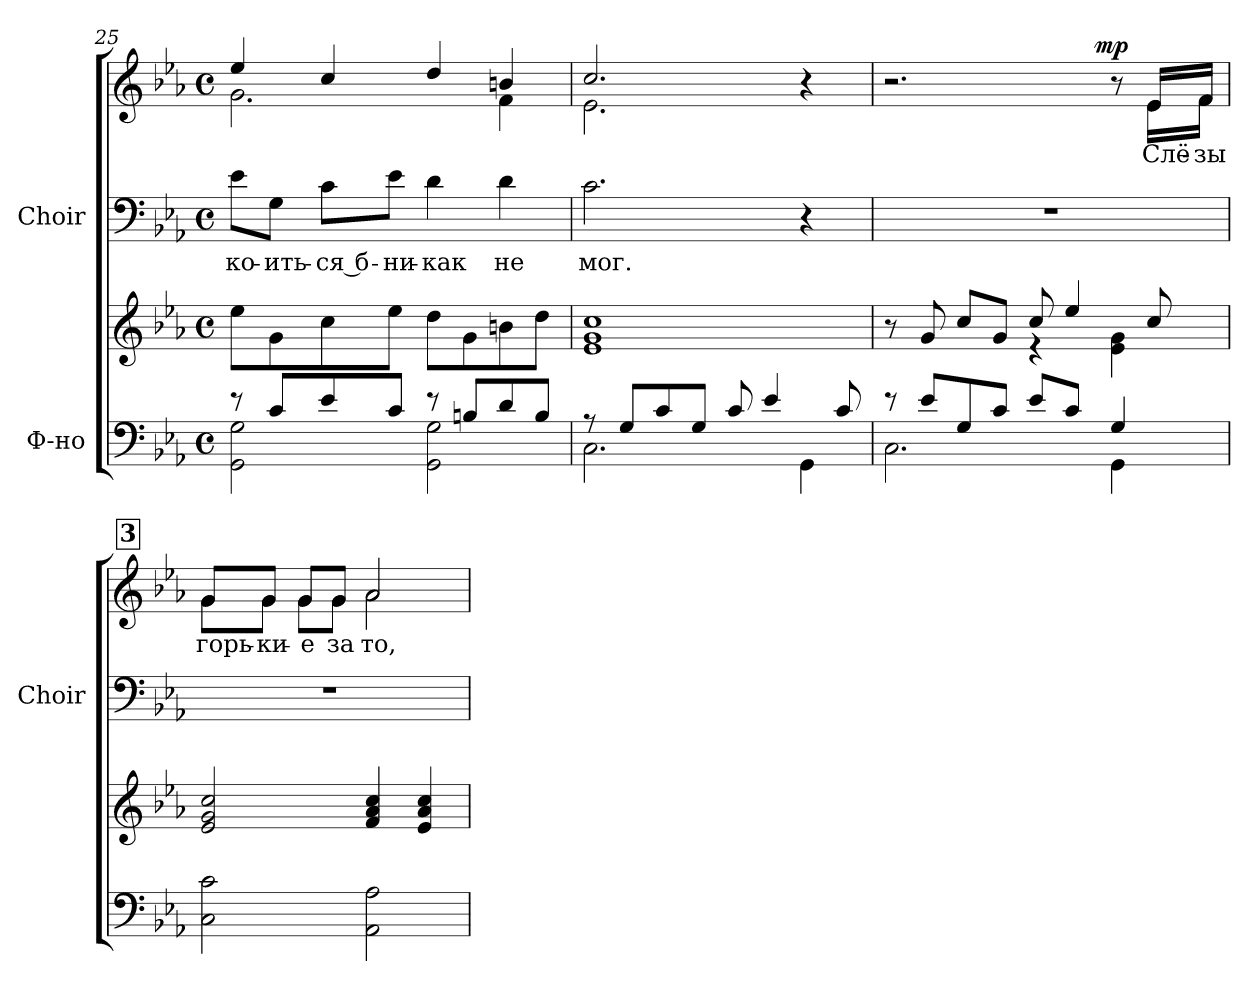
**kern	**kern	**kern	**text	**kern	**text	**dynam
*part2	*part2	*part1	*part1	*part1	*part1	*part1
*staff4	*staff3	*staff2	*staff2	*staff1	*staff1	*staff1/2
*I"Ф-но	*	*I"Choir	*	*	*	*
*	*	*I'Choir	*	*	*	*
*clefF4	*clefG2	*clefF4	*	*clefG2	*	*
*k[b-e-a-]	*k[b-e-a-]	*k[b-e-a-]	*	*k[b-e-a-]	*	*
*E-:	*E-:	*E-:	*	*E-:	*	*
*M4/4	*M4/4	*M4/4	*	*M4/4	*	*
*met(c)	*met(c)	*met(c)	*	*met(c)	*	*
=25	=25	=25	=25	=25	=25	=25
*^	*	*	*	*	*	*
!	!	!	!	!LO:LY:a:color=#000000	!	!	!
*	*	*	*	*	*^	*	*
8r	2GGi\ 2Gi	8ee-i\L	8e-i\L	-ко-	4ee-i/	2.gi\	.	.
!	!	!	!	!LO:LY:a:color=#000000	!	!	!	!
8ci/L	.	8gi\	8Gi\J	-ить-	.	.	.	.
!	!	!	!	!LO:LY:a:color=#000000	!	!	!	!
8e-i/	.	8cci\	8ci\L	-ся б-	4cci/	.	.	.
!	!	!	!	!LO:LY:a:color=#000000	!	!	!	!
8ci/J	.	8ee-i\J	8e-i\J	-ни-	.	.	.	.
!	!	!	!	!LO:LY:a:color=#000000	!	!	!	!
8r	2GGi\ 2Gi	8ddi\L	4di\	-как	4ddi/	.	.	.
8Bni/L	.	8gi\	.	.	.	.	.	.
!	!	!	!	!LO:LY:a:color=#000000	!	!	!	!
8di/	.	8bni\	4di\	не	4bni/	4fi\	.	.
8Bi/J	.	8ddi\J	.	.	.	.	.	.
!!LO:LB:g=z	!!
=26	=26	=26	=26	=26	=26	=26	=26	=26
!	!	!	!	!LO:LY:a:color=#000000	!	!	!	!
8r	2.Ci\	1e-i 1gi 1cci	2.ci\	мог.	2.cci/	2.e-i\	.	.
8Gi/L	.	.	.	.	.	.	.	.
8ci/	.	.	.	.	.	.	.	.
8Gi/J	.	.	.	.	.	.	.	.
8ci/	.	.	.	.	.	.	.	.
4e-i/	.	.	.	.	.	.	.	.
.	4GGi\	.	4r	.	4r	4ryy	.	.
8ci/	.	.	.	.	.	.	.	.
=27	=27	=27	=27	=27	=27	=27	=27	=27
*	*	*^	*	*	*	*^	*	*
8r	2.Ci\	8r	8ryy	1r	.	2.r	2ryy	2ryy	.	.
8e-i/L	.	8gi/	4.ryy	.	.	.	.	.	.	.
8Gi/	.	8cci/L	.	.	.	.	.	.	.	.
8ci/J	.	8gi/J	.	.	.	.	.	.	.	.
8e-i/L	.	8cci/	4r	.	.	.	4ryy	8..ryy	.	.
8ci/J	.	4ee-i/	.	.	.	.	.	.	.	.
.	.	.	.	.	.	.	.	4ryy	.	mp
!	!	!	!	!	!	!	!	!	!LO:LY:b:color=#000000	!
4Gi/	4GGi\	.	4e-i\ 4gi	.	.	8r	8ryy	.	-2.	.
!	!	!	!	!	!	!	!	!	!LO:LY:b:color=#000000	!
.	.	8cci/	.	.	.	16e-i/LL	16e-i\LL	.	Слё-	.
!	!	!	!	!	!	!	!	!	!LO:LY:b:color=#000000	!
.	.	.	.	.	.	16fi/JJ	16fi\JJ	.	-зы	.
.	.	.	.	.	.	.	.	32ryy	.	.
*v	*v	*	*	*	*	*v	*v	*v	*	*
*	*v	*v	*	*	*	*	*
!!LO:REH:place=s1:B:color=#000000:enc=box:fs=17.5172:t=3
=28	=28	=28	=28	=28	=28	=28
*^	*^	*	*	*^	*	*
*	*	*	*	*	*	*	*^	*	*
!	!	!	!	!	!	!	!	!	!LO:LY:b:color=#000000	!
*v	*v	*	*	*	*	*	*v	*v	*	*
*	*v	*v	*	*	*	*	*	*
2Ci\ 2ci	2e-i/ 2gi 2cci	1r	.	8gi/L	8gi\L	горь-	.
!	!	!	!	!	!	!LO:LY:b:color=#000000	!
.	.	.	.	8gi/J	8gi\J	-ки-	.
!	!	!	!	!	!	!LO:LY:b:color=#000000	!
.	.	.	.	8gi/L	8gi\L	-е	.
!	!	!	!	!	!	!LO:LY:b:color=#000000	!
.	.	.	.	8gi/J	8gi\J	за	.
!	!	!	!	!	!	!LO:LY:b:color=#000000	!
2AA-i\ 2A-i	4fi/ 4a-i 4cci	.	.	2a-i/	2a-i\	то,	.
.	4e-i/ 4a-i 4cci	.	.	.	.	.	.
*	*	*	*	*v	*v	*	*
=	=	=	=	=	=	=
*-	*-	*-	*-	*-	*-	*-
